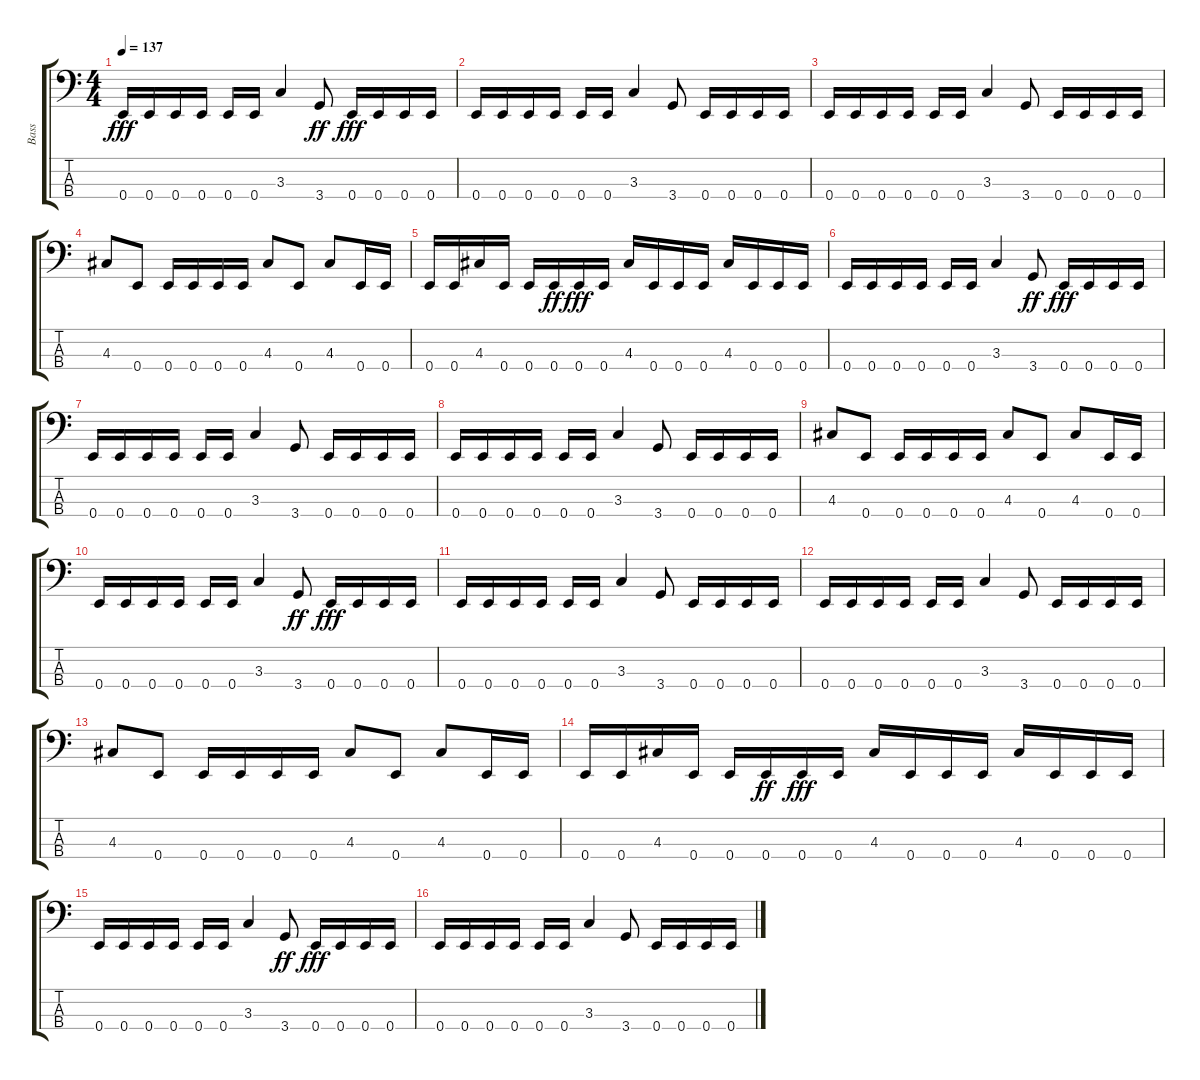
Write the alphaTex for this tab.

\track ("Bass" "Bass") {instrument electricbasspick}
\staff {score tabs}
\tuning (G2 D2 A1 E1) {hide}
\ts (4 4)
\tempo 137
\clef f4
\ks c
0.4.16{dy fff} 0.4.16 0.4.16 0.4.16 0.4.16 0.4.16 3.3.4 3.4.8{dy ff} 0.4.16{dy fff} 0.4.16 0.4.16 0.4.16 |
0.4.16 0.4.16 0.4.16 0.4.16 0.4.16 0.4.16 3.3.4 3.4.8 0.4.16 0.4.16 0.4.16 0.4.16 |
0.4.16 0.4.16 0.4.16 0.4.16 0.4.16 0.4.16 3.3.4 3.4.8 0.4.16 0.4.16 0.4.16 0.4.16 |
4.3.8 0.4.8 0.4.16 0.4.16 0.4.16 0.4.16 4.3.8 0.4.8 4.3.8 0.4.16 0.4.16 |
0.4.16 0.4.16 4.3.16 0.4.16 0.4.16 0.4.16{dy ff} 0.4.16{dy fff} 0.4.16 4.3.16 0.4.16 0.4.16 0.4.16 4.3.16 0.4.16 0.4.16 0.4.16 |
0.4.16 0.4.16 0.4.16 0.4.16 0.4.16 0.4.16 3.3.4 3.4.8{dy ff} 0.4.16{dy fff} 0.4.16 0.4.16 0.4.16 |
0.4.16 0.4.16 0.4.16 0.4.16 0.4.16 0.4.16 3.3.4 3.4.8 0.4.16 0.4.16 0.4.16 0.4.16 |
0.4.16 0.4.16 0.4.16 0.4.16 0.4.16 0.4.16 3.3.4 3.4.8 0.4.16 0.4.16 0.4.16 0.4.16 |
4.3.8 0.4.8 0.4.16 0.4.16 0.4.16 0.4.16 4.3.8 0.4.8 4.3.8 0.4.16 0.4.16 |
0.4.16 0.4.16 0.4.16 0.4.16 0.4.16 0.4.16 3.3.4 3.4.8{dy ff} 0.4.16{dy fff} 0.4.16 0.4.16 0.4.16 |
0.4.16 0.4.16 0.4.16 0.4.16 0.4.16 0.4.16 3.3.4 3.4.8 0.4.16 0.4.16 0.4.16 0.4.16 |
0.4.16 0.4.16 0.4.16 0.4.16 0.4.16 0.4.16 3.3.4 3.4.8 0.4.16 0.4.16 0.4.16 0.4.16 |
4.3.8 0.4.8 0.4.16 0.4.16 0.4.16 0.4.16 4.3.8 0.4.8 4.3.8 0.4.16 0.4.16 |
0.4.16 0.4.16 4.3.16 0.4.16 0.4.16 0.4.16{dy ff} 0.4.16{dy fff} 0.4.16 4.3.16 0.4.16 0.4.16 0.4.16 4.3.16 0.4.16 0.4.16 0.4.16 |
0.4.16 0.4.16 0.4.16 0.4.16 0.4.16 0.4.16 3.3.4 3.4.8{dy ff} 0.4.16{dy fff} 0.4.16 0.4.16 0.4.16 |
0.4.16 0.4.16 0.4.16 0.4.16 0.4.16 0.4.16 3.3.4 3.4.8 0.4.16 0.4.16 0.4.16 0.4.16
